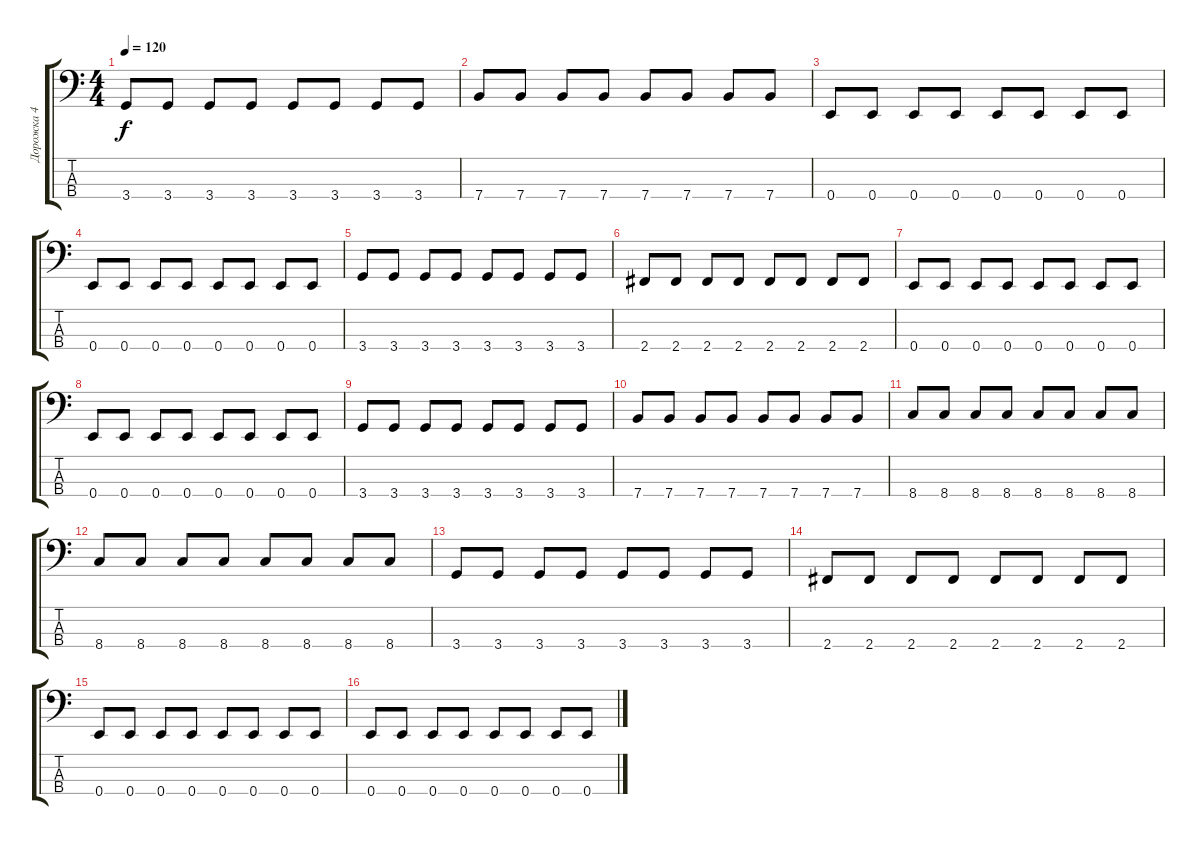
\track ("Дорожка 4" "Дорожка 4") {instrument electricbassfinger}
\staff {score tabs}
\tuning (G2 D2 A1 E1) {hide}
\ts (4 4)
\tempo 120
\clef f4
\ks c
3.4.8{dy f} 3.4.8 3.4.8 3.4.8 3.4.8 3.4.8 3.4.8 3.4.8 |
7.4.8 7.4.8 7.4.8 7.4.8 7.4.8 7.4.8 7.4.8 7.4.8 |
0.4.8 0.4.8 0.4.8 0.4.8 0.4.8 0.4.8 0.4.8 0.4.8 |
0.4.8 0.4.8 0.4.8 0.4.8 0.4.8 0.4.8 0.4.8 0.4.8 |
3.4.8 3.4.8 3.4.8 3.4.8 3.4.8 3.4.8 3.4.8 3.4.8 |
2.4.8 2.4.8 2.4.8 2.4.8 2.4.8 2.4.8 2.4.8 2.4.8 |
0.4.8 0.4.8 0.4.8 0.4.8 0.4.8 0.4.8 0.4.8 0.4.8 |
0.4.8 0.4.8 0.4.8 0.4.8 0.4.8 0.4.8 0.4.8 0.4.8 |
3.4.8 3.4.8 3.4.8 3.4.8 3.4.8 3.4.8 3.4.8 3.4.8 |
7.4.8 7.4.8 7.4.8 7.4.8 7.4.8 7.4.8 7.4.8 7.4.8 |
8.4.8 8.4.8 8.4.8 8.4.8 8.4.8 8.4.8 8.4.8 8.4.8 |
8.4.8 8.4.8 8.4.8 8.4.8 8.4.8 8.4.8 8.4.8 8.4.8 |
3.4.8 3.4.8 3.4.8 3.4.8 3.4.8 3.4.8 3.4.8 3.4.8 |
2.4.8 2.4.8 2.4.8 2.4.8 2.4.8 2.4.8 2.4.8 2.4.8 |
0.4.8 0.4.8 0.4.8 0.4.8 0.4.8 0.4.8 0.4.8 0.4.8 |
0.4.8 0.4.8 0.4.8 0.4.8 0.4.8 0.4.8 0.4.8 0.4.8
